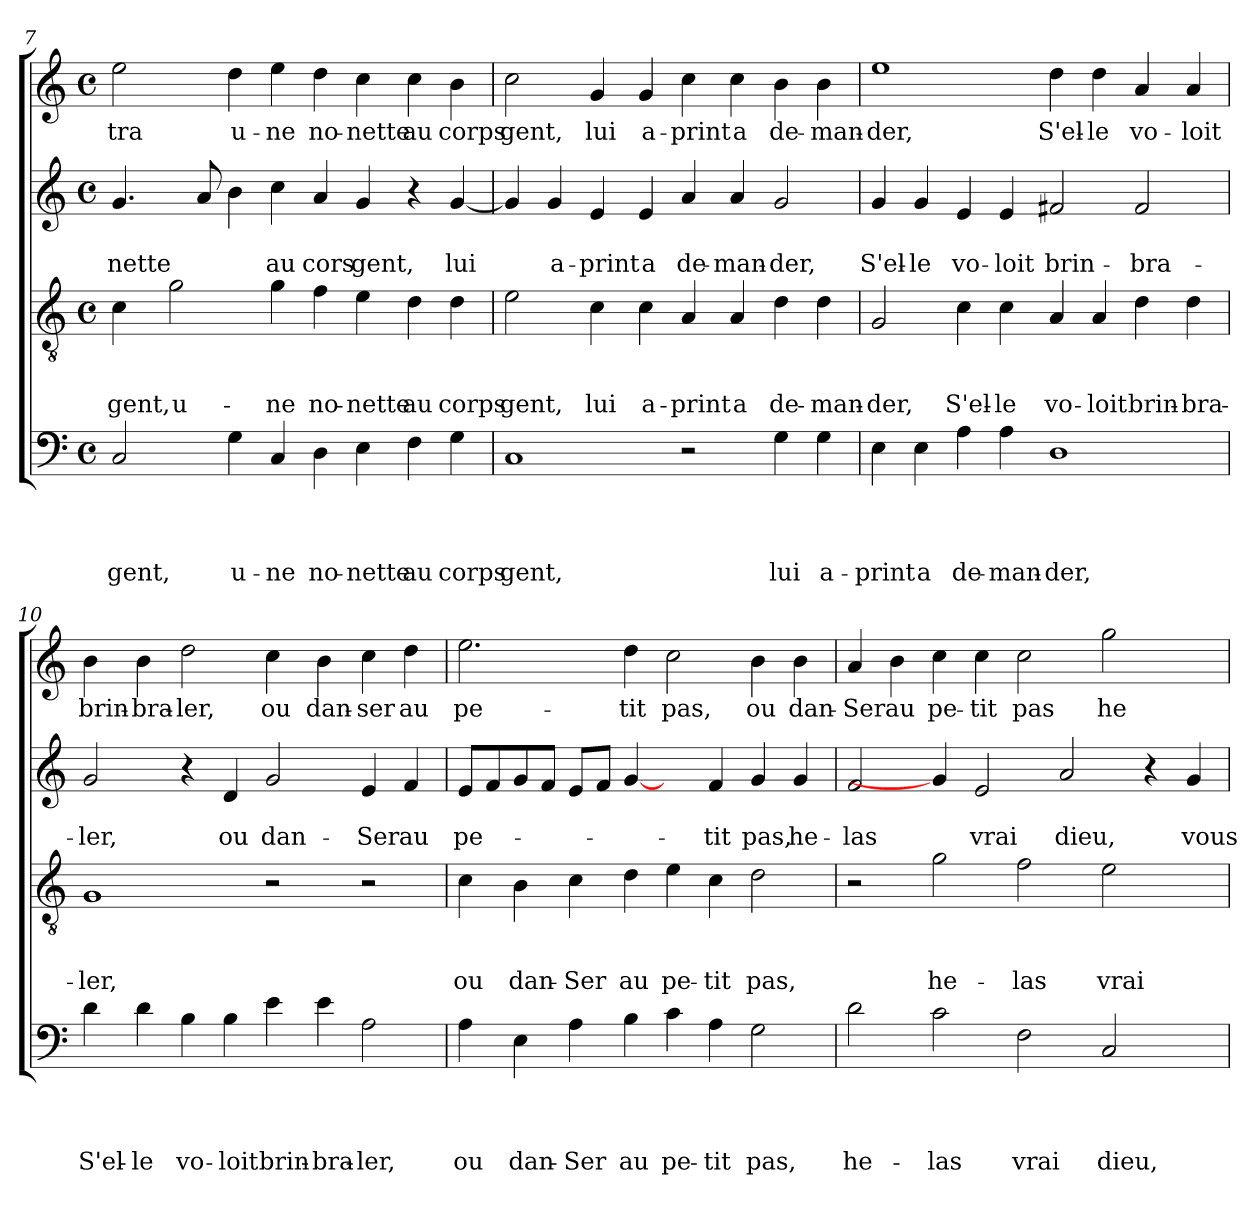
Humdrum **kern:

**kern	**text	**text	**text	**text	**kern	**text	**text	**text	**kern	**text	**text	**kern	**text
*part4	*part4	*part4	*part4	*part4	*part3	*part3	*part3	*part3	*part2	*part2	*part2	*part1	*part1
*staff4	*staff4	*staff4	*staff4	*staff4	*staff3	*staff3	*staff3	*staff3	*staff2	*staff2	*staff2	*staff1	*staff1
*clefF4	*	*	*	*	*clefGv2	*	*	*	*clefG2	*	*	*clefG2	*
*k[]	*	*	*	*	*k[]	*	*	*	*k[]	*	*	*k[]	*
*C:	*	*	*	*	*C:	*	*	*	*C:	*	*	*C:	*
*M4/4	*	*	*	*	*M4/4	*	*	*	*M4/4	*	*	*M4/4	*
*met(c)	*	*	*	*	*met(c)	*	*	*	*met(c)	*	*	*met(c)	*
=7	=7	=7	=7	=7	=7	=7	=7	=7	=7	=7	=7	=7	=7
!	!	!	!	!LO:LY:b	!	!	!	!LO:LY:b	!	!	!LO:LY:b	!	!LO:LY:b
2C/	.	.	.	gent,	4c\	.	.	gent,	4.g/	.	-nette	2ee\	-tra
!	!	!	!	!	!	!	!	!LO:LY:b	!	!	!	!	!
.	.	.	.	.	2g\	.	.	u-	.	.	.	.	.
.	.	.	.	.	.	.	.	.	8a/	.	.	.	.
!	!	!	!	!LO:LY:b	!	!	!	!	!	!	!	!	!LO:LY:b
4G\	.	.	.	u-	.	.	.	.	4b\	.	.	4dd\	u-
!	!	!	!	!LO:LY:b	!	!	!	!LO:LY:b	!	!	!LO:LY:b	!	!LO:LY:b
4C/	.	.	.	-ne	4g\	.	.	-ne	4cc\	.	au	4ee\	-ne
!	!	!	!	!LO:LY:b	!	!	!	!LO:LY:b	!	!	!LO:LY:b	!	!LO:LY:b
4D\	.	.	.	no-	4f\	.	.	no-	4a/	.	cors	4dd\	no-
!	!	!	!	!LO:LY:b	!	!	!	!LO:LY:b	!	!	!LO:LY:b	!	!LO:LY:b
4E\	.	.	.	-nette	4e\	.	.	-nette	4g/	.	gent,	4cc\	-nette
!	!	!	!	!LO:LY:b	!	!	!	!LO:LY:b	!	!	!	!	!LO:LY:b
4F\	.	.	.	au	4d\	.	.	au	4r	.	.	4cc\	au
!	!	!	!	!LO:LY:b	!	!	!	!LO:LY:b	!	!	!LO:LY:b	!	!LO:LY:b
4G\	.	.	.	corps	4d\	.	.	corps	[<4g/	.	lui	4b\	corps
!!LO:LB:g=z
=8	=8	=8	=8	=8	=8	=8	=8	=8	=8	=8	=8	=8	=8
!	!	!	!	!LO:LY:b	!	!	!	!LO:LY:b	!	!	!	!	!LO:LY:b
1C	.	.	.	gent,	2e\	.	.	gent,	4g/]	.	.	2cc\	gent,
!	!	!	!	!	!	!	!	!	!	!	!LO:LY:b	!	!
.	.	.	.	.	.	.	.	.	4g/	.	a-	.	.
!	!	!	!	!	!	!	!	!LO:LY:b	!	!	!LO:LY:b	!	!LO:LY:b
.	.	.	.	.	4c\	.	.	lui	4e/	.	-print	4g/	lui
!	!	!	!	!	!	!	!	!LO:LY:b	!	!	!LO:LY:b	!	!LO:LY:b
.	.	.	.	.	4c\	.	.	a-	4e/	.	a	4g/	a-
!	!	!	!	!	!	!	!	!LO:LY:b	!	!	!LO:LY:b	!	!LO:LY:b
2r	.	.	.	.	4A/	.	.	-print	4a/	.	de-	4cc\	-print
!	!	!	!	!	!	!	!	!LO:LY:b	!	!	!LO:LY:b	!	!LO:LY:b
.	.	.	.	.	4A/	.	.	a	4a/	.	-man-	4cc\	a
!	!	!	!	!LO:LY:b	!	!	!	!LO:LY:b	!	!	!LO:LY:b:rj	!	!LO:LY:b
4G\	.	.	.	lui	4d\	.	.	de-	2g/	.	-der,	4b\	de-
!	!	!	!	!LO:LY:b	!	!	!	!LO:LY:b	!	!	!	!	!LO:LY:b
4G\	.	.	.	a-	4d\	.	.	-man-	.	.	.	4b\	-man-
=9	=9	=9	=9	=9	=9	=9	=9	=9	=9	=9	=9	=9	=9
!	!	!	!	!LO:LY:b	!	!	!	!LO:LY:b	!	!	!LO:LY:b	!	!LO:LY:b
4E\	.	.	.	-print	2G/	.	.	-der,	4g/	.	S'el-	1ee	-der,
!	!	!	!	!LO:LY:b	!	!	!	!	!	!	!LO:LY:b	!	!
4E\	.	.	.	a	.	.	.	.	4g/	.	-le	.	.
!	!	!	!	!LO:LY:b	!	!	!	!LO:LY:b	!	!	!LO:LY:b	!	!
4A\	.	.	.	de-	4c\	.	.	S'el-	4e/	.	vo-	.	.
!	!	!	!	!LO:LY:b	!	!	!	!LO:LY:b	!	!	!LO:LY:b	!	!
4A\	.	.	.	-man-	4c\	.	.	-le	4e/	.	-loit	.	.
!	!	!	!	!LO:LY:b:rj	!	!	!	!LO:LY:b	!	!	!LO:LY:b	!	!LO:LY:b
1D	.	.	.	-der,	4A/	.	.	vo-	2f#X/	.	brin-	4dd\	S'el-
!	!	!	!	!	!	!	!	!LO:LY:b	!	!	!	!	!LO:LY:b
.	.	.	.	.	4A/	.	.	-loit	.	.	.	4dd\	-le
!	!	!	!	!	!	!	!	!LO:LY:b	!	!	!LO:LY:b	!	!LO:LY:b
.	.	.	.	.	4d\	.	.	brin-	2f#/	.	-bra-	4a/	vo-
!	!	!	!	!	!	!	!	!LO:LY:b:rj	!	!	!	!	!LO:LY:b
.	.	.	.	.	4d\	.	.	-bra-	.	.	.	4a/	-loit
=10	=10	=10	=10	=10	=10	=10	=10	=10	=10	=10	=10	=10	=10
!	!	!	!	!LO:LY:b	!	!	!	!LO:LY:b	!	!	!LO:LY:b	!	!LO:LY:b
4d\	.	.	.	S'el-	1G	.	.	-ler,	2g/	.	-ler,	4b\	brin-
!	!	!	!	!LO:LY:b	!	!	!	!	!	!	!	!	!LO:LY:b
4d\	.	.	.	-le	.	.	.	.	.	.	.	4b\	-bra-
!	!	!	!	!LO:LY:b	!	!	!	!	!	!	!	!	!LO:LY:b
4B\	.	.	.	vo-	.	.	.	.	4r	.	.	2dd\	-ler,
!	!	!	!	!LO:LY:b	!	!	!	!	!	!	!LO:LY:b	!	!
4B\	.	.	.	-loit	.	.	.	.	4d/	.	ou	.	.
!	!	!	!	!LO:LY:b	!	!	!	!	!	!	!LO:LY:b	!	!LO:LY:b
4e\	.	.	.	brin-	2r	.	.	.	2g/	.	dan-	4cc\	ou
!	!	!	!	!LO:LY:b	!	!	!	!	!	!	!	!	!LO:LY:b
4e\	.	.	.	-bra-	.	.	.	.	.	.	.	4b\	dan-
!	!	!	!	!LO:LY:b	!	!	!	!	!	!	!LO:LY:b	!	!LO:LY:b:rj
2A\	.	.	.	-ler,	2r	.	.	.	4e/	.	-Ser	4cc\	-ser
!	!	!	!	!	!	!	!	!	!	!	!LO:LY:b	!	!LO:LY:b
.	.	.	.	.	.	.	.	.	4f/	.	au	4dd\	au
!!LO:PB:g=z
=11	=11	=11	=11	=11	=11	=11	=11	=11	=11	=11	=11	=11	=11
!	!	!	!	!LO:LY:b	!	!	!	!LO:LY:b	!	!	!LO:LY:b	!	!LO:LY:b
4A\	.	.	.	ou	4c\	.	.	ou	8e/L	.	pe-	2.ee\	pe-
.	.	.	.	.	.	.	.	.	8f/	.	.	.	.
!	!	!	!	!LO:LY:b	!	!	!	!LO:LY:b	!	!	!	!	!
4E\	.	.	.	dan-	4B\	.	.	dan-	8g/	.	.	.	.
.	.	.	.	.	.	.	.	.	8f/J	.	.	.	.
!	!	!	!	!LO:LY:b	!	!	!	!LO:LY:b	!	!	!	!	!
4A\	.	.	.	-Ser	4c\	.	.	-Ser	8e/L	.	.	.	.
.	.	.	.	.	.	.	.	.	8f/J	.	.	.	.
!	!	!	!	!LO:LY:b	!	!	!	!LO:LY:b	!	!	!	!	!LO:LY:b
4B\	.	.	.	au	4d\	.	.	au	[4g/	.	.	4dd\	-tit
!	!	!	!	!LO:LY:b	!	!	!	!LO:LY:b	!	!	!	!	!LO:LY:b
4c\	.	.	.	pe-	4e\	.	.	pe-	4ryy	.	.	2cc\	pas,
!	!	!	!	!LO:LY:b	!	!	!	!LO:LY:b	!	!	!LO:LY:b	!	!
4A\	.	.	.	-tit	4c\	.	.	-tit	4f/	.	-tit	.	.
!	!	!	!	!LO:LY:b	!	!	!	!LO:LY:b	!	!	!LO:LY:b	!	!LO:LY:b
2G\	.	.	.	pas,	2d\	.	.	pas,	4g/	.	pas,	4b\	ou
!	!	!	!	!	!	!	!	!	!	!	!LO:LY:b	!	!LO:LY:b
.	.	.	.	.	.	.	.	.	4g/	.	he-	4b\	dan-
=12	=12	=12	=12	=12	=12	=12	=12	=12	=12	=12	=12	=12	=12
!	!	!	!	!LO:LY:b	!	!	!	!	!	!	!LO:LY:b	!	!LO:LY:b
2d\	.	.	.	he-	2r	.	.	.	2f/	.	-las	4a/	-Ser
!	!	!	!	!	!	!	!	!	!	!	!	!	!LO:LY:b
.	.	.	.	.	.	.	.	.	.	.	.	4b\	au
!	!	!	!	!LO:LY:b	!	!	!	!LO:LY:b	!	!	!	!	!LO:LY:b
2c\	.	.	.	-las	2g\	.	.	he-	4g/]	.	.	4cc\	pe-
!	!	!	!	!	!	!	!	!	!	!	!LO:LY:b	!	!LO:LY:b
.	.	.	.	.	.	.	.	.	2e/	.	vrai	4cc\	-tit
!	!	!	!	!LO:LY:b	!	!	!	!LO:LY:b	!	!	!	!	!LO:LY:b
2F\	.	.	.	vrai	2f\	.	.	-las	.	.	.	2cc\	pas
!	!	!	!	!	!	!	!	!	!	!	!LO:LY:b	!	!
.	.	.	.	.	.	.	.	.	2a/	.	dieu,	.	.
!	!	!	!	!LO:LY:b	!	!	!	!LO:LY:b	!	!	!	!	!LO:LY:b
2C/	.	.	.	dieu,	2e\	.	.	vrai	.	.	.	2gg\	he-
.	.	.	.	.	.	.	.	.	4r	.	.	.	.
!	!	!	!	!	!	!	!	!	!	!	!LO:LY:b	!	!
4ryy	.	.	.	.	4ryy	.	.	.	4g/	.	vous	4ryy	.
=	=	=	=	=	=	=	=	=	=	=	=	=	=
*-	*-	*-	*-	*-	*-	*-	*-	*-	*-	*-	*-	*-	*-
